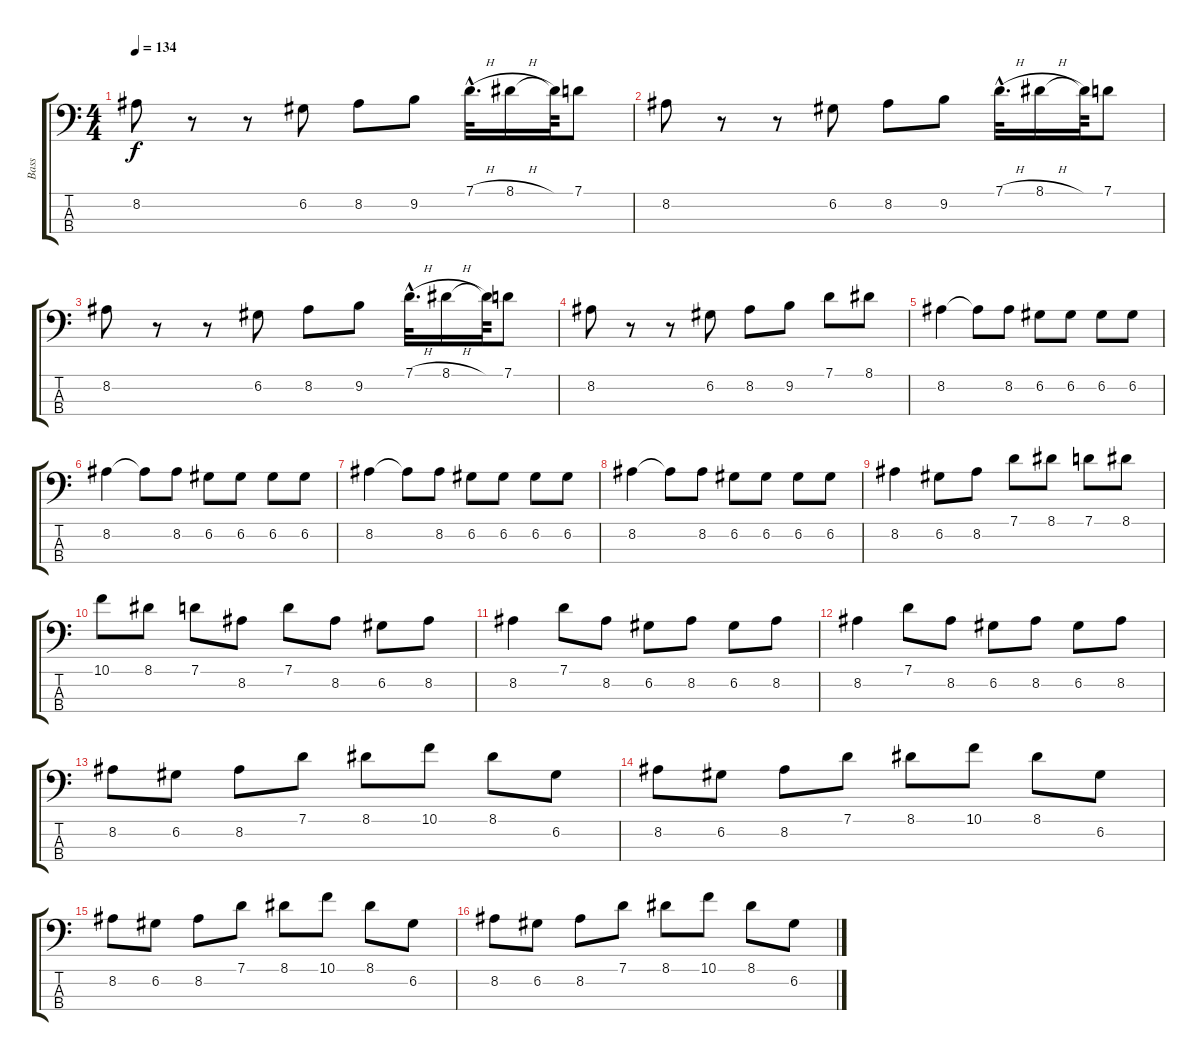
\track ("Bass" "Bass") {instrument electricbasspick}
\staff {score tabs}
\tuning (G2 D2 A1 E1) {hide}
\ts (4 4)
\tempo 134
\clef f4
\ks c
8.2.8{dy f} r.8 r.8 6.2.8 8.2.8 9.2.8 7.1{h hac}.32{d} 8.1{h}.16 8.1{t}.64 7.1.8 |
8.2.8 r.8 r.8 6.2.8 8.2.8 9.2.8 7.1{h hac}.32{d} 8.1{h}.16 8.1{t}.64 7.1.8 |
8.2.8 r.8 r.8 6.2.8 8.2.8 9.2.8 7.1{h hac}.32{d} 8.1{h}.16 8.1{t}.64 7.1.8 |
8.2.8 r.8 r.8 6.2.8 8.2.8 9.2.8 7.1.8 8.1.8 |
8.2.4 8.2{t}.8 8.2.8 6.2.8 6.2.8 6.2.8 6.2.8 |
8.2.4 8.2{t}.8 8.2.8 6.2.8 6.2.8 6.2.8 6.2.8 |
8.2.4 8.2{t}.8 8.2.8 6.2.8 6.2.8 6.2.8 6.2.8 |
8.2.4 8.2{t}.8 8.2.8 6.2.8 6.2.8 6.2.8 6.2.8 |
8.2.4 6.2.8 8.2.8 7.1.8 8.1.8 7.1.8 8.1.8 |
10.1.8 8.1.8 7.1.8 8.2.8 7.1.8 8.2.8 6.2.8 8.2.8 |
8.2.4 7.1.8 8.2.8 6.2.8 8.2.8 6.2.8 8.2.8 |
8.2.4 7.1.8 8.2.8 6.2.8 8.2.8 6.2.8 8.2.8 |
8.2.8 6.2.8 8.2.8 7.1.8 8.1.8 10.1.8 8.1.8 6.2.8 |
8.2.8 6.2.8 8.2.8 7.1.8 8.1.8 10.1.8 8.1.8 6.2.8 |
8.2.8 6.2.8 8.2.8 7.1.8 8.1.8 10.1.8 8.1.8 6.2.8 |
8.2.8 6.2.8 8.2.8 7.1.8 8.1.8 10.1.8 8.1.8 6.2.8
